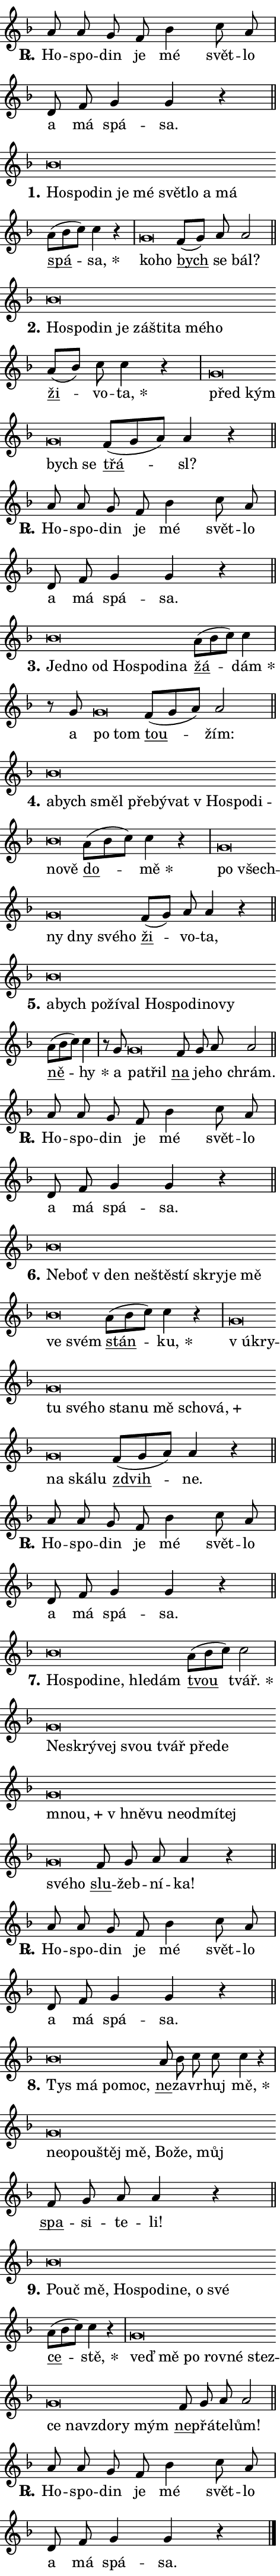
\version "2.24.0"
\header { tagline = "" }
\paper {
  indent = 0\cm
  top-margin = 0\cm
  right-margin = 0.13\cm % to fit lyric hyphens
  bottom-margin = 0\cm
  left-margin = 0\cm
  paper-width = 8\cm
  page-breaking = #ly:one-page-breaking
  system-system-spacing.basic-distance = #11
  score-system-spacing.basic-distance = #11
  ragged-last = ##f
}


%% Author: Thomas Morley
%% https://lists.gnu.org/archive/html/lilypond-user/2020-05/msg00002.html
#(define (line-position grob)
"Returns position of @var[grob} in current system:
   @code{'start}, if at first time-step
   @code{'end}, if at last time-step
   @code{'middle} otherwise
"
  (let* ((col (ly:item-get-column grob))
         (ln (ly:grob-object col 'left-neighbor))
         (rn (ly:grob-object col 'right-neighbor))
         (col-to-check-left (if (ly:grob? ln) ln col))
         (col-to-check-right (if (ly:grob? rn) rn col))
         (break-dir-left
           (and
             (ly:grob-property col-to-check-left 'non-musical #f)
             (ly:item-break-dir col-to-check-left)))
         (break-dir-right
           (and
             (ly:grob-property col-to-check-right 'non-musical #f)
             (ly:item-break-dir col-to-check-right))))
        (cond ((eqv? 1 break-dir-left) 'start)
              ((eqv? -1 break-dir-right) 'end)
              (else 'middle))))

#(define (tranparent-at-line-position vctor)
  (lambda (grob)
  "Relying on @code{line-position} select the relevant enry from @var{vctor}.
Used to determine transparency,"
    (case (line-position grob)
      ((end) (not (vector-ref vctor 0)))
      ((middle) (not (vector-ref vctor 1)))
      ((start) (not (vector-ref vctor 2))))))

noteHeadBreakVisibility =
#(define-music-function (break-visibility)(vector?)
"Makes @code{NoteHead}s transparent relying on @var{break-visibility}"
#{
  \override NoteHead.transparent =
    #(tranparent-at-line-position break-visibility)
#})

#(define delete-ledgers-for-transparent-note-heads
  (lambda (grob)
    "Reads whether a @code{NoteHead} is transparent.
If so this @code{NoteHead} is removed from @code{'note-heads} from
@var{grob}, which is supposed to be @code{LedgerLineSpanner}.
As a result ledgers are not printed for this @code{NoteHead}"
    (let* ((nhds-array (ly:grob-object grob 'note-heads))
           (nhds-list
             (if (ly:grob-array? nhds-array)
                 (ly:grob-array->list nhds-array)
                 '()))
           ;; Relies on the transparent-property being done before
           ;; Staff.LedgerLineSpanner.after-line-breaking is executed.
           ;; This is fragile ...
           (to-keep
             (remove
               (lambda (nhd)
                 (ly:grob-property nhd 'transparent #f))
               nhds-list)))
      ;; TODO find a better method to iterate over grob-arrays, similiar
      ;; to filter/remove etc for lists
      ;; For now rebuilt from scratch
      (set! (ly:grob-object grob 'note-heads)  '())
      (for-each
        (lambda (nhd)
          (ly:pointer-group-interface::add-grob grob 'note-heads nhd))
        to-keep))))

squashNotes = {
  \override NoteHead.X-extent = #'(-0.2 . 0.2)
  \override NoteHead.Y-extent = #'(-0.75 . 0)
  \override NoteHead.stencil =
    #(lambda (grob)
       (let ((pos (ly:grob-property grob 'staff-position)))
         (begin
           (if (< pos -7) (display "ERROR: Lower brevis then expected\n") (display ""))
           (if (<= pos -6) ly:text-interface::print ly:note-head::print))))
}
unSquashNotes = {
  \revert NoteHead.X-extent
  \revert NoteHead.Y-extent
  \revert NoteHead.stencil
}

hideNotes = \noteHeadBreakVisibility #begin-of-line-visible
unHideNotes = \noteHeadBreakVisibility #all-visible

% work-around for resetting accidentals
% https://lilypond.org/doc/v2.23/Documentation/notation/displaying-rhythms#unmetered-music
cadenzaMeasure = {
  \cadenzaOff
  \partial 1024 s1024
  \cadenzaOn
}

#(define-markup-command (accent layout props text) (markup?)
  "Underline accented syllable"
  (interpret-markup layout props
    #{\markup \override #'(offset . 4.3) \underline { #text }#}))

responsum = \markup \concat {
  "R" \hspace #-1.05 \path #0.1 #'((moveto 0 0.07) (lineto 0.9 0.8)) \hspace #0.05 "."
}

spaceSize = #0.6828661417322834 % exact space size for TeX Gyre Schola

\layout {
  \context {
    \Staff
    \remove "Time_signature_engraver"
    \override LedgerLineSpanner.after-line-breaking = #delete-ledgers-for-transparent-note-heads
  }
  \context {
    \Lyrics {
      \override LyricSpace.minimum-distance = \spaceSize
      \override LyricText.font-name = #"TeX Gyre Schola"
      \override LyricText.font-size = 1
      \override StanzaNumber.font-name = #"TeX Gyre Schola Bold"
      \override StanzaNumber.font-size = 1
    }
  }
  \context {
    \Score 
    \override NoteHead.text =
      #(lambda (grob) 
        (let ((pos (ly:grob-property grob 'staff-position)))
          #{\markup {
            \combine
              \halign #-0.55 \raise #(if (= pos -6) 0 0.5) \override #'(thickness . 2) \draw-line #'(3.2 . 0)
              \musicglyph "noteheads.sM1"
          }#}))
  }
}

% magnetic-lyrics.ily
%
%   written by
%     Jean Abou Samra <jean@abou-samra.fr>
%     Werner Lemberg <wl@gnu.org>
%
%   adapted by
%     Jiri Hon <jiri.hon@gmail.com>
%
% Version 2022-Apr-15

% https://www.mail-archive.com/lilypond-user@gnu.org/msg149350.html

#(define (Left_hyphen_pointer_engraver context)
   "Collect syllable-hyphen-syllable occurrences in lyrics and store
them in properties.  This engraver only looks to the left.  For
example, if the lyrics input is @code{foo -- bar}, it does the
following.

@itemize @bullet
@item
Set the @code{text} property of the @code{LyricHyphen} grob between
@q{foo} and @q{bar} to @code{foo}.

@item
Set the @code{left-hyphen} property of the @code{LyricText} grob with
text @q{foo} to the @code{LyricHyphen} grob between @q{foo} and
@q{bar}.
@end itemize

Use this auxiliary engraver in combination with the
@code{lyric-@/text::@/apply-@/magnetic-@/offset!} hook."
   (let ((hyphen #f)
         (text #f))
     (make-engraver
      (acknowledgers
       ((lyric-syllable-interface engraver grob source-engraver)
        (set! text grob)))
      (end-acknowledgers
       ((lyric-hyphen-interface engraver grob source-engraver)
        ;(when (not (grob::has-interface grob 'lyric-space-interface))
          (set! hyphen grob)));)
      ((stop-translation-timestep engraver)
       (when (and text hyphen)
         (ly:grob-set-object! text 'left-hyphen hyphen))
       (set! text #f)
       (set! hyphen #f)))))

#(define (lyric-text::apply-magnetic-offset! grob)
   "If the space between two syllables is less than the value in
property @code{LyricText@/.details@/.squash-threshold}, move the right
syllable to the left so that it gets concatenated with the left
syllable.

Use this function as a hook for
@code{LyricText@/.after-@/line-@/breaking} if the
@code{Left_@/hyphen_@/pointer_@/engraver} is active."
   (let ((hyphen (ly:grob-object grob 'left-hyphen #f)))
     (when hyphen
       (let ((left-text (ly:spanner-bound hyphen LEFT)))
         (when (grob::has-interface left-text 'lyric-syllable-interface)
           (let* ((common (ly:grob-common-refpoint grob left-text X))
                  (this-x-ext (ly:grob-extent grob common X))
                  (left-x-ext
                   (begin
                     ;; Trigger magnetism for left-text.
                     (ly:grob-property left-text 'after-line-breaking)
                     (ly:grob-extent left-text common X)))
                  ;; `delta` is the gap width between two syllables.
                  (delta (- (interval-start this-x-ext)
                            (interval-end left-x-ext)))
                  (details (ly:grob-property grob 'details))
                  (threshold (assoc-get 'squash-threshold details 0.2)))
             (when (< delta threshold)
               (let* (;; We have to manipulate the input text so that
                      ;; ligatures crossing syllable boundaries are not
                      ;; disabled.  For languages based on the Latin
                      ;; script this is essentially a beautification.
                      ;; However, for non-Western scripts it can be a
                      ;; necessity.
                      (lt (ly:grob-property left-text 'text))
                      (rt (ly:grob-property grob 'text))
                      (is-space (grob::has-interface hyphen 'lyric-space-interface))
                      (space (if is-space " " ""))
                      (extra-delta (if is-space spaceSize 0))
                      ;; Append new syllable.
                      (ltrt-space (if (and (string? lt) (string? rt))
                                (string-append lt space rt)
                                (make-concat-markup (list lt space rt))))
                      ;; Right-align `ltrt` to the right side.
                      (ltrt-space-markup (grob-interpret-markup
                               grob
                               (make-translate-markup
                                (cons (interval-length this-x-ext) 0)
                                (make-right-align-markup ltrt-space)))))
                 (begin
                   ;; Don't print `left-text`.
                   (ly:grob-set-property! left-text 'stencil #f)
                   ;; Set text and stencil (which holds all collected
                   ;; syllables so far) and shift it to the left.
                   (ly:grob-set-property! grob 'text ltrt-space)
                   (ly:grob-set-property! grob 'stencil ltrt-space-markup)
                   (ly:grob-translate-axis! grob (- (- delta extra-delta)) X))))))))))


#(define (lyric-hyphen::displace-bounds-first grob)
   ;; Make very sure this callback isn't triggered too early.
   (let ((left (ly:spanner-bound grob LEFT))
         (right (ly:spanner-bound grob RIGHT)))
     (ly:grob-property left 'after-line-breaking)
     (ly:grob-property right 'after-line-breaking)
     (ly:lyric-hyphen::print grob)))

squashThreshold = #0.4

\layout {
  \context {
    \Lyrics
    \consists #Left_hyphen_pointer_engraver
    \override LyricText.after-line-breaking =
      #lyric-text::apply-magnetic-offset!
    \override LyricHyphen.stencil = #lyric-hyphen::displace-bounds-first
    \override LyricText.details.squash-threshold = \squashThreshold
    \override LyricHyphen.minimum-distance = 0
    \override LyricHyphen.minimum-length = \squashThreshold
  }
}

squashText = \override LyricText.details.squash-threshold = 9999
unSquashText = \override LyricText.details.squash-threshold = \squashThreshold

leftText = \override LyricText.self-alignment-X = #LEFT
unLeftText = \revert LyricText.self-alignment-X

starOffset = #(lambda (grob) 
                (let ((x_offset (ly:self-alignment-interface::aligned-on-x-parent grob)))
                  (if (= x_offset 0) 0 (+ x_offset 1.2))))

star = #(define-music-function (syllable)(string?)
"Append star separator at the end of a syllable"
#{
  \once \override LyricText.X-offset = #starOffset
  \lyricmode { \markup {
    #syllable
    \override #'((font-name . "TeX Gyre Schola Bold")) \hspace #0.2 \lower #0.65 \larger "*"
  } }
#})

starAccent = #(define-music-function (syllable)(string?)
"Append star separator at the end of a syllable and make accent"
#{
  \once \override LyricText.X-offset = #starOffset
  \lyricmode { \markup {
    \accent #syllable
    \override #'((font-name . "TeX Gyre Schola Bold")) \hspace #0.2 \lower #0.65 \larger "*"
  } }
#})

breath = #(define-music-function (syllable)(string?)
"Append breathing indicator at the end of a syllable"
#{
  \lyricmode { \markup { #syllable "+" } }
#})

optionalBreath = #(define-music-function (syllable)(string?)
"Append optional breathing indicator at the end of a syllable"
#{
  \lyricmode { \markup { #syllable "(+)" } }
#})


\score {
    <<
        \new Voice = "melody" { \cadenzaOn \key f \major \relative { a'8 a g f bes4 c8 a \cadenzaMeasure \bar "|" d, f \bar "" g4 g r \cadenzaMeasure \bar "||" \break } }
        \new Lyrics \lyricsto "melody" { \lyricmode { \set stanza = \responsum
Ho -- spo -- din je mé svět -- lo a má spá -- sa. } }
    >>
    \layout {}
}

\score {
    <<
        \new Voice = "melody" { \cadenzaOn \key f \major \relative { \squashNotes bes'\breve*1/16 \hideNotes \breve*1/16 \bar "" \breve*1/16 \bar "" \breve*1/16 \bar "" \breve*1/16 \bar "" \breve*1/16 \bar "" \breve*1/16 \bar "" \breve*1/16 \breve*1/16 \bar "" \unHideNotes \unSquashNotes \bar "" a8[( bes c)] c4 r \cadenzaMeasure \bar "|" \squashNotes g\breve*1/16 \hideNotes \breve*1/16 \bar "" \unHideNotes \unSquashNotes \bar "" f8[( g)] a a2 \cadenzaMeasure \bar "||" \break } }
        \new Lyrics \lyricsto "melody" { \lyricmode { \set stanza = "1."
\leftText Ho -- \squashText spo -- din je mé svět -- lo a má \unLeftText \unSquashText \markup \accent spá -- \star sa, \leftText ko -- \squashText ho \unLeftText \unSquashText \markup \accent bych se bál? } }
    >>
    \layout {}
}

\score {
    <<
        \new Voice = "melody" { \cadenzaOn \key f \major \relative { \squashNotes bes'\breve*1/16 \hideNotes \breve*1/16 \bar "" \breve*1/16 \bar "" \breve*1/16 \bar "" \breve*1/16 \bar "" \breve*1/16 \bar "" \breve*1/16 \bar "" \breve*1/16 \breve*1/16 \bar "" \unHideNotes \unSquashNotes \bar "" a8[( bes)] c c4 r \cadenzaMeasure \bar "|" \squashNotes g\breve*1/16 \hideNotes \breve*1/16 \bar "" \breve*1/16 \breve*1/16 \bar "" \unHideNotes \unSquashNotes \bar "" f8[( g a)] a4 r \cadenzaMeasure \bar "||" \break } }
        \new Lyrics \lyricsto "melody" { \lyricmode { \set stanza = "2."
\leftText Ho -- \squashText spo -- din je zá -- šti -- ta mé -- ho \unLeftText \unSquashText \markup \accent ži -- vo -- \star ta, \leftText před \squashText kým bych se \unLeftText \unSquashText \markup \accent třá -- sl? } }
    >>
    \layout {}
}

\score {
    <<
        \new Voice = "melody" { \cadenzaOn \key f \major \relative { a'8 a g f bes4 c8 a \cadenzaMeasure \bar "|" d, f \bar "" g4 g r \cadenzaMeasure \bar "||" \break } }
        \new Lyrics \lyricsto "melody" { \lyricmode { \set stanza = \responsum
Ho -- spo -- din je mé svět -- lo a má spá -- sa. } }
    >>
    \layout {}
}

\score {
    <<
        \new Voice = "melody" { \cadenzaOn \key f \major \relative { \squashNotes bes'\breve*1/16 \hideNotes \breve*1/16 \bar "" \breve*1/16 \bar "" \breve*1/16 \bar "" \breve*1/16 \bar "" \breve*1/16 \breve*1/16 \bar "" \unHideNotes \unSquashNotes \bar "" a8[( bes c)] c4 \cadenzaMeasure \bar "|" r8 g8 \squashNotes g\breve*1/16 \hideNotes \breve*1/16 \bar "" \unHideNotes \unSquashNotes \bar "" f8[( g a)] a2 \cadenzaMeasure \bar "||" \break } }
        \new Lyrics \lyricsto "melody" { \lyricmode { \set stanza = "3."
\leftText Jed -- \squashText no od Ho -- spo -- di -- na \unLeftText \unSquashText \markup \accent žá -- \star dám a \leftText po \squashText tom \unLeftText \unSquashText \markup \accent tou -- žím: } }
    >>
    \layout {}
}

\score {
    <<
        \new Voice = "melody" { \cadenzaOn \key f \major \relative { \squashNotes bes'\breve*1/16 \hideNotes \breve*1/16 \bar "" \breve*1/16 \bar "" \breve*1/16 \bar "" \breve*1/16 \bar "" \breve*1/16 \bar "" \breve*1/16 \bar "" \breve*1/16 \bar "" \breve*1/16 \bar "" \breve*1/16 \breve*1/16 \bar "" \unHideNotes \unSquashNotes \bar "" a8[( bes c)] c4 r \cadenzaMeasure \bar "|" \squashNotes g\breve*1/16 \hideNotes \breve*1/16 \bar "" \breve*1/16 \bar "" \breve*1/16 \bar "" \breve*1/16 \breve*1/16 \bar "" \unHideNotes \unSquashNotes \bar "" f8[( g)] a a4 r \cadenzaMeasure \bar "||" \break } }
        \new Lyrics \lyricsto "melody" { \lyricmode { \set stanza = "4."
\leftText a -- \squashText bych směl pře -- bý -- vat "v Ho" -- spo -- di -- no -- vě \unLeftText \unSquashText \markup \accent do -- \star mě \leftText po \squashText všech -- ny dny své -- ho \unLeftText \unSquashText \markup \accent ži -- vo -- ta, } }
    >>
    \layout {}
}

\score {
    <<
        \new Voice = "melody" { \cadenzaOn \key f \major \relative { \squashNotes bes'\breve*1/16 \hideNotes \breve*1/16 \bar "" \breve*1/16 \bar "" \breve*1/16 \bar "" \breve*1/16 \bar "" \breve*1/16 \bar "" \breve*1/16 \bar "" \breve*1/16 \bar "" \breve*1/16 \breve*1/16 \bar "" \unHideNotes \unSquashNotes \bar "" a8[( bes c)] c4 \cadenzaMeasure \bar "|" r8 g8 \squashNotes g\breve*1/16 \hideNotes \breve*1/16 \bar "" \unHideNotes \unSquashNotes \bar "" f8 g a a2 \cadenzaMeasure \bar "||" \break } }
        \new Lyrics \lyricsto "melody" { \lyricmode { \set stanza = "5."
\leftText a -- \squashText bych po -- ží -- val Ho -- spo -- di -- no -- vy \unLeftText \unSquashText \markup \accent ně -- \star hy a \leftText pa -- \squashText třil \unLeftText \unSquashText \markup \accent na je -- ho chrám. } }
    >>
    \layout {}
}

\score {
    <<
        \new Voice = "melody" { \cadenzaOn \key f \major \relative { a'8 a g f bes4 c8 a \cadenzaMeasure \bar "|" d, f \bar "" g4 g r \cadenzaMeasure \bar "||" \break } }
        \new Lyrics \lyricsto "melody" { \lyricmode { \set stanza = \responsum
Ho -- spo -- din je mé svět -- lo a má spá -- sa. } }
    >>
    \layout {}
}

\score {
    <<
        \new Voice = "melody" { \cadenzaOn \key f \major \relative { \squashNotes bes'\breve*1/16 \hideNotes \breve*1/16 \bar "" \breve*1/16 \bar "" \breve*1/16 \bar "" \breve*1/16 \bar "" \breve*1/16 \bar "" \breve*1/16 \bar "" \breve*1/16 \bar "" \breve*1/16 \bar "" \breve*1/16 \breve*1/16 \bar "" \unHideNotes \unSquashNotes \bar "" a8[( bes c)] c4 r \cadenzaMeasure \bar "|" \squashNotes g\breve*1/16 \hideNotes \breve*1/16 \bar "" \breve*1/16 \bar "" \breve*1/16 \bar "" \breve*1/16 \bar "" \breve*1/16 \bar "" \breve*1/16 \bar "" \breve*1/16 \bar "" \breve*1/16 \bar "" \breve*1/16 \bar "" \breve*1/16 \bar "" \breve*1/16 \breve*1/16 \bar "" \unHideNotes \unSquashNotes \bar "" f8[( g a)] a4 r \cadenzaMeasure \bar "||" \break } }
        \new Lyrics \lyricsto "melody" { \lyricmode { \set stanza = "6."
\leftText Ne -- \squashText boť "v den" ne -- ště -- stí skry -- je mě ve svém \unLeftText \unSquashText \markup \accent stán -- \star ku, \leftText "v ú" -- \squashText kry -- tu své -- ho sta -- nu mě scho -- \breath "vá," na ská -- lu \unLeftText \unSquashText \markup \accent zdvih -- ne. } }
    >>
    \layout {}
}

\score {
    <<
        \new Voice = "melody" { \cadenzaOn \key f \major \relative { a'8 a g f bes4 c8 a \cadenzaMeasure \bar "|" d, f \bar "" g4 g r \cadenzaMeasure \bar "||" \break } }
        \new Lyrics \lyricsto "melody" { \lyricmode { \set stanza = \responsum
Ho -- spo -- din je mé svět -- lo a má spá -- sa. } }
    >>
    \layout {}
}

\score {
    <<
        \new Voice = "melody" { \cadenzaOn \key f \major \relative { \squashNotes bes'\breve*1/16 \hideNotes \breve*1/16 \bar "" \breve*1/16 \bar "" \breve*1/16 \bar "" \breve*1/16 \breve*1/16 \bar "" \unHideNotes \unSquashNotes \bar "" a8[( bes c)] c2 \cadenzaMeasure \bar "|" \squashNotes g\breve*1/16 \hideNotes \breve*1/16 \bar "" \breve*1/16 \bar "" \breve*1/16 \bar "" \breve*1/16 \bar "" \breve*1/16 \bar "" \breve*1/16 \bar "" \breve*1/16 \bar "" \breve*1/16 \bar "" \breve*1/16 \bar "" \breve*1/16 \bar "" \breve*1/16 \bar "" \breve*1/16 \bar "" \breve*1/16 \bar "" \breve*1/16 \breve*1/16 \bar "" \unHideNotes \unSquashNotes \bar "" f8 g a a4 r \cadenzaMeasure \bar "||" \break } }
        \new Lyrics \lyricsto "melody" { \lyricmode { \set stanza = "7."
\leftText Ho -- \squashText spo -- di -- ne, hle -- dám \unLeftText \unSquashText \markup \accent tvou \star tvář. \leftText Ne -- \squashText skrý -- vej svou tvář pře -- de \breath "mnou," "v hně" -- vu ne -- od -- mí -- tej své -- ho \unLeftText \unSquashText \markup \accent slu -- žeb -- ní -- ka! } }
    >>
    \layout {}
}

\score {
    <<
        \new Voice = "melody" { \cadenzaOn \key f \major \relative { a'8 a g f bes4 c8 a \cadenzaMeasure \bar "|" d, f \bar "" g4 g r \cadenzaMeasure \bar "||" \break } }
        \new Lyrics \lyricsto "melody" { \lyricmode { \set stanza = \responsum
Ho -- spo -- din je mé svět -- lo a má spá -- sa. } }
    >>
    \layout {}
}

\score {
    <<
        \new Voice = "melody" { \cadenzaOn \key f \major \relative { \squashNotes bes'\breve*1/16 \hideNotes \breve*1/16 \bar "" \breve*1/16 \breve*1/16 \bar "" \unHideNotes \unSquashNotes \bar "" a8 bes c c c4 r \cadenzaMeasure \bar "|" \squashNotes g\breve*1/16 \hideNotes \breve*1/16 \bar "" \breve*1/16 \bar "" \breve*1/16 \bar "" \breve*1/16 \bar "" \breve*1/16 \bar "" \breve*1/16 \breve*1/16 \bar "" \unHideNotes \unSquashNotes \bar "" f8 g a a4 r \cadenzaMeasure \bar "||" \break } }
        \new Lyrics \lyricsto "melody" { \lyricmode { \set stanza = "8."
\leftText Tys \squashText má po -- moc, \unLeftText \unSquashText \markup \accent ne -- za -- vr -- huj \star mě, \leftText ne -- \squashText o -- pou -- štěj mě, Bo -- že, můj \unLeftText \unSquashText \markup \accent spa -- si -- te -- li! } }
    >>
    \layout {}
}

\score {
    <<
        \new Voice = "melody" { \cadenzaOn \key f \major \relative { \squashNotes bes'\breve*1/16 \hideNotes \breve*1/16 \bar "" \breve*1/16 \bar "" \breve*1/16 \bar "" \breve*1/16 \bar "" \breve*1/16 \bar "" \breve*1/16 \bar "" \breve*1/16 \breve*1/16 \bar "" \unHideNotes \unSquashNotes \bar "" a8[( bes c)] c4 r \cadenzaMeasure \bar "|" \squashNotes g\breve*1/16 \hideNotes \breve*1/16 \bar "" \breve*1/16 \bar "" \breve*1/16 \bar "" \breve*1/16 \bar "" \breve*1/16 \bar "" \breve*1/16 \bar "" \breve*1/16 \bar "" \breve*1/16 \bar "" \breve*1/16 \breve*1/16 \bar "" \unHideNotes \unSquashNotes \bar "" f8 g a a2 \cadenzaMeasure \bar "||" \break } }
        \new Lyrics \lyricsto "melody" { \lyricmode { \set stanza = "9."
\leftText Po -- \squashText uč mě, Ho -- spo -- di -- ne, o své \unLeftText \unSquashText \markup \accent ce -- \star stě, \leftText veď \squashText mě po rov -- né stez -- ce na -- vzdo -- ry mým \unLeftText \unSquashText \markup \accent ne -- přá -- te -- lům! } }
    >>
    \layout {}
}

\score {
    <<
        \new Voice = "melody" { \cadenzaOn \key f \major \relative { a'8 a g f bes4 c8 a \cadenzaMeasure \bar "|" d, f \bar "" g4 g r \cadenzaMeasure \bar "||" \break } \bar "|." }
        \new Lyrics \lyricsto "melody" { \lyricmode { \set stanza = \responsum
Ho -- spo -- din je mé svět -- lo a má spá -- sa. } }
    >>
    \layout {}
}
